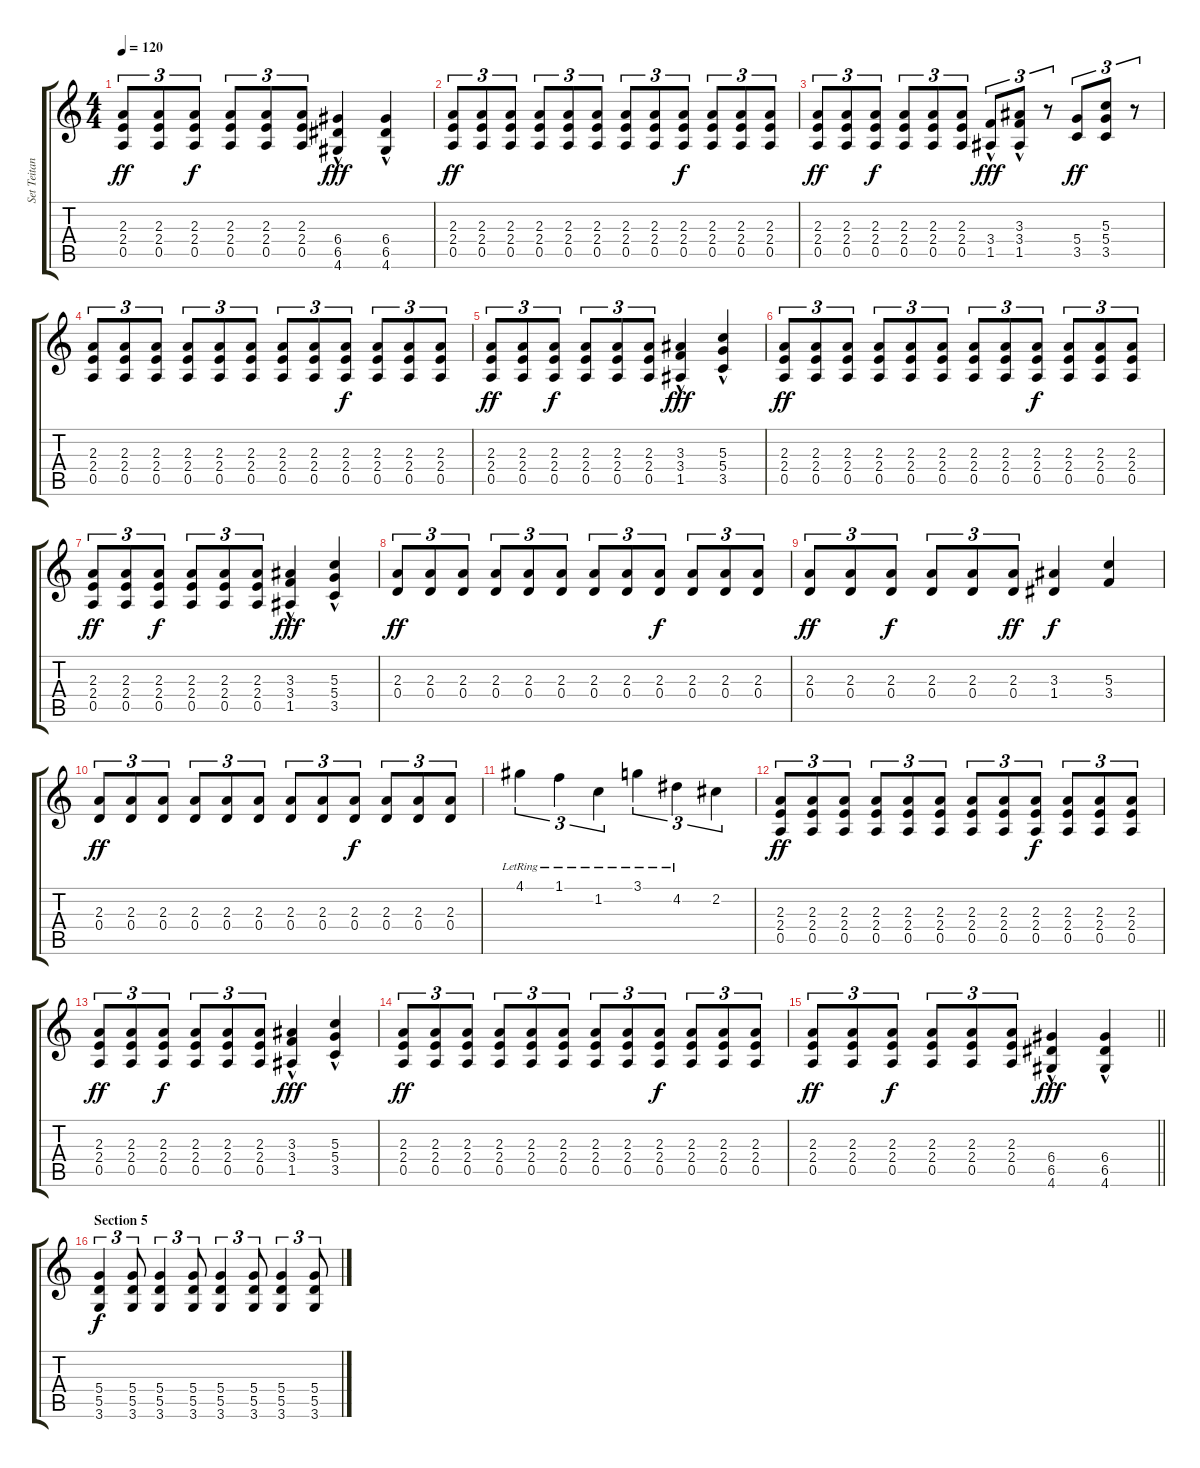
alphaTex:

\track ("Set Teitan" "Set Teitan") {instrument distortionguitar}
\staff {score tabs}
\tuning (E4 B3 G3 D3 A2 E2) {hide}
\ts (4 4)
\tempo 120
\clef g2
\ks c
(2.3 2.4 0.5).8{tu (3 2) dy ff} (2.3 2.4 0.5).8{tu (3 2)} (2.3 2.4 0.5).8{tu (3 2) dy f} (2.3 2.4 0.5).8{tu (3 2)} (2.3 2.4 0.5).8{tu (3 2)} (2.3 2.4 0.5).8{tu (3 2)} (6.4{hac} 6.5{hac} 4.6).4{dy fff} (6.4{hac} 6.5{hac} 4.6).4 |
(2.3 2.4 0.5).8{tu (3 2) dy ff} (2.3 2.4 0.5).8{tu (3 2)} (2.3 2.4 0.5).8{tu (3 2)} (2.3 2.4 0.5).8{tu (3 2)} (2.3 2.4 0.5).8{tu (3 2)} (2.3 2.4 0.5).8{tu (3 2)} (2.3 2.4 0.5).8{tu (3 2)} (2.3 2.4 0.5).8{tu (3 2)} (2.3 2.4 0.5).8{tu (3 2) dy f} (2.3 2.4 0.5).8{tu (3 2)} (2.3 2.4 0.5).8{tu (3 2)} (2.3 2.4 0.5).8{tu (3 2)} |
(2.3 2.4 0.5).8{tu (3 2) dy ff} (2.3 2.4 0.5).8{tu (3 2)} (2.3 2.4 0.5).8{tu (3 2) dy f} (2.3 2.4 0.5).8{tu (3 2)} (2.3 2.4 0.5).8{tu (3 2)} (2.3 2.4 0.5).8{tu (3 2)} (3.4 1.5{hac}).8{tu (3 2) dy fff} (3.3 3.4{hac} 1.5{hac}).8{tu (3 2)} r.8{tu (3 2)} (5.4 3.5).8{tu (3 2) dy ff} (5.3 5.4 3.5).8{tu (3 2)} r.8{tu (3 2)} |
(2.3 2.4 0.5).8{tu (3 2)} (2.3 2.4 0.5).8{tu (3 2)} (2.3 2.4 0.5).8{tu (3 2)} (2.3 2.4 0.5).8{tu (3 2)} (2.3 2.4 0.5).8{tu (3 2)} (2.3 2.4 0.5).8{tu (3 2)} (2.3 2.4 0.5).8{tu (3 2)} (2.3 2.4 0.5).8{tu (3 2)} (2.3 2.4 0.5).8{tu (3 2) dy f} (2.3 2.4 0.5).8{tu (3 2)} (2.3 2.4 0.5).8{tu (3 2)} (2.3 2.4 0.5).8{tu (3 2)} |
(2.3 2.4 0.5).8{tu (3 2) dy ff} (2.3 2.4 0.5).8{tu (3 2)} (2.3 2.4 0.5).8{tu (3 2) dy f} (2.3 2.4 0.5).8{tu (3 2)} (2.3 2.4 0.5).8{tu (3 2)} (2.3 2.4 0.5).8{tu (3 2)} (3.3 3.4{hac} 1.5{hac}).4{dy fff} (5.3 5.4{hac} 3.5{hac}).4 |
(2.3 2.4 0.5).8{tu (3 2) dy ff} (2.3 2.4 0.5).8{tu (3 2)} (2.3 2.4 0.5).8{tu (3 2)} (2.3 2.4 0.5).8{tu (3 2)} (2.3 2.4 0.5).8{tu (3 2)} (2.3 2.4 0.5).8{tu (3 2)} (2.3 2.4 0.5).8{tu (3 2)} (2.3 2.4 0.5).8{tu (3 2)} (2.3 2.4 0.5).8{tu (3 2) dy f} (2.3 2.4 0.5).8{tu (3 2)} (2.3 2.4 0.5).8{tu (3 2)} (2.3 2.4 0.5).8{tu (3 2)} |
(2.3 2.4 0.5).8{tu (3 2) dy ff} (2.3 2.4 0.5).8{tu (3 2)} (2.3 2.4 0.5).8{tu (3 2) dy f} (2.3 2.4 0.5).8{tu (3 2)} (2.3 2.4 0.5).8{tu (3 2)} (2.3 2.4 0.5).8{tu (3 2)} (3.3 3.4{hac} 1.5{hac}).4{dy fff} (5.3 5.4{hac} 3.5{hac}).4 |
(2.3 0.4).8{tu (3 2) dy ff} (2.3 0.4).8{tu (3 2)} (2.3 0.4).8{tu (3 2)} (2.3 0.4).8{tu (3 2)} (2.3 0.4).8{tu (3 2)} (2.3 0.4).8{tu (3 2)} (2.3 0.4).8{tu (3 2)} (2.3 0.4).8{tu (3 2)} (2.3 0.4).8{tu (3 2) dy f} (2.3 0.4).8{tu (3 2)} (2.3 0.4).8{tu (3 2)} (2.3 0.4).8{tu (3 2)} |
(2.3 0.4).8{tu (3 2) dy ff} (2.3 0.4).8{tu (3 2)} (2.3 0.4).8{tu (3 2) dy f} (2.3 0.4).8{tu (3 2)} (2.3 0.4).8{tu (3 2)} (2.3 0.4).8{tu (3 2) dy ff} (3.3 1.4).4{dy f} (5.3 3.4).4 |
(2.3 0.4).8{tu (3 2) dy ff} (2.3 0.4).8{tu (3 2)} (2.3 0.4).8{tu (3 2)} (2.3 0.4).8{tu (3 2)} (2.3 0.4).8{tu (3 2)} (2.3 0.4).8{tu (3 2)} (2.3 0.4).8{tu (3 2)} (2.3 0.4).8{tu (3 2)} (2.3 0.4).8{tu (3 2) dy f} (2.3 0.4).8{tu (3 2)} (2.3 0.4).8{tu (3 2)} (2.3 0.4).8{tu (3 2)} |
4.1{lr}.4{tu (3 2) volume 9} 1.1{lr}.4{tu (3 2)} 1.2{lr}.4{tu (3 2)} 3.1{lr}.4{tu (3 2)} 4.2{lr}.4{tu (3 2)} 2.2.4{tu (3 2)} |
(2.3 2.4 0.5).8{tu (3 2) dy ff volume 12} (2.3 2.4 0.5).8{tu (3 2)} (2.3 2.4 0.5).8{tu (3 2)} (2.3 2.4 0.5).8{tu (3 2)} (2.3 2.4 0.5).8{tu (3 2)} (2.3 2.4 0.5).8{tu (3 2)} (2.3 2.4 0.5).8{tu (3 2)} (2.3 2.4 0.5).8{tu (3 2)} (2.3 2.4 0.5).8{tu (3 2) dy f} (2.3 2.4 0.5).8{tu (3 2)} (2.3 2.4 0.5).8{tu (3 2)} (2.3 2.4 0.5).8{tu (3 2)} |
(2.3 2.4 0.5).8{tu (3 2) dy ff} (2.3 2.4 0.5).8{tu (3 2)} (2.3 2.4 0.5).8{tu (3 2) dy f} (2.3 2.4 0.5).8{tu (3 2)} (2.3 2.4 0.5).8{tu (3 2)} (2.3 2.4 0.5).8{tu (3 2)} (3.3 3.4{hac} 1.5{hac}).4{dy fff} (5.3 5.4{hac} 3.5{hac}).4 |
(2.3 2.4 0.5).8{tu (3 2) dy ff} (2.3 2.4 0.5).8{tu (3 2)} (2.3 2.4 0.5).8{tu (3 2)} (2.3 2.4 0.5).8{tu (3 2)} (2.3 2.4 0.5).8{tu (3 2)} (2.3 2.4 0.5).8{tu (3 2)} (2.3 2.4 0.5).8{tu (3 2)} (2.3 2.4 0.5).8{tu (3 2)} (2.3 2.4 0.5).8{tu (3 2) dy f} (2.3 2.4 0.5).8{tu (3 2)} (2.3 2.4 0.5).8{tu (3 2)} (2.3 2.4 0.5).8{tu (3 2)} |
\barLineRight lightlight
(2.3 2.4 0.5).8{tu (3 2) dy ff} (2.3 2.4 0.5).8{tu (3 2)} (2.3 2.4 0.5).8{tu (3 2) dy f} (2.3 2.4 0.5).8{tu (3 2)} (2.3 2.4 0.5).8{tu (3 2)} (2.3 2.4 0.5).8{tu (3 2)} (6.4{hac} 6.5{hac} 4.6).4{dy fff} (6.4{hac} 6.5{hac} 4.6).4 |
\section ("" "Section 5")
(5.4 5.5 3.6).4{tu (3 2) dy f} (5.4 5.5 3.6).8{tu (3 2)} (5.4 5.5 3.6).4{tu (3 2)} (5.4 5.5 3.6).8{tu (3 2)} (5.4 5.5 3.6).4{tu (3 2)} (5.4 5.5 3.6).8{tu (3 2)} (5.4 5.5 3.6).4{tu (3 2)} (5.4 5.5 3.6).8{tu (3 2)}
